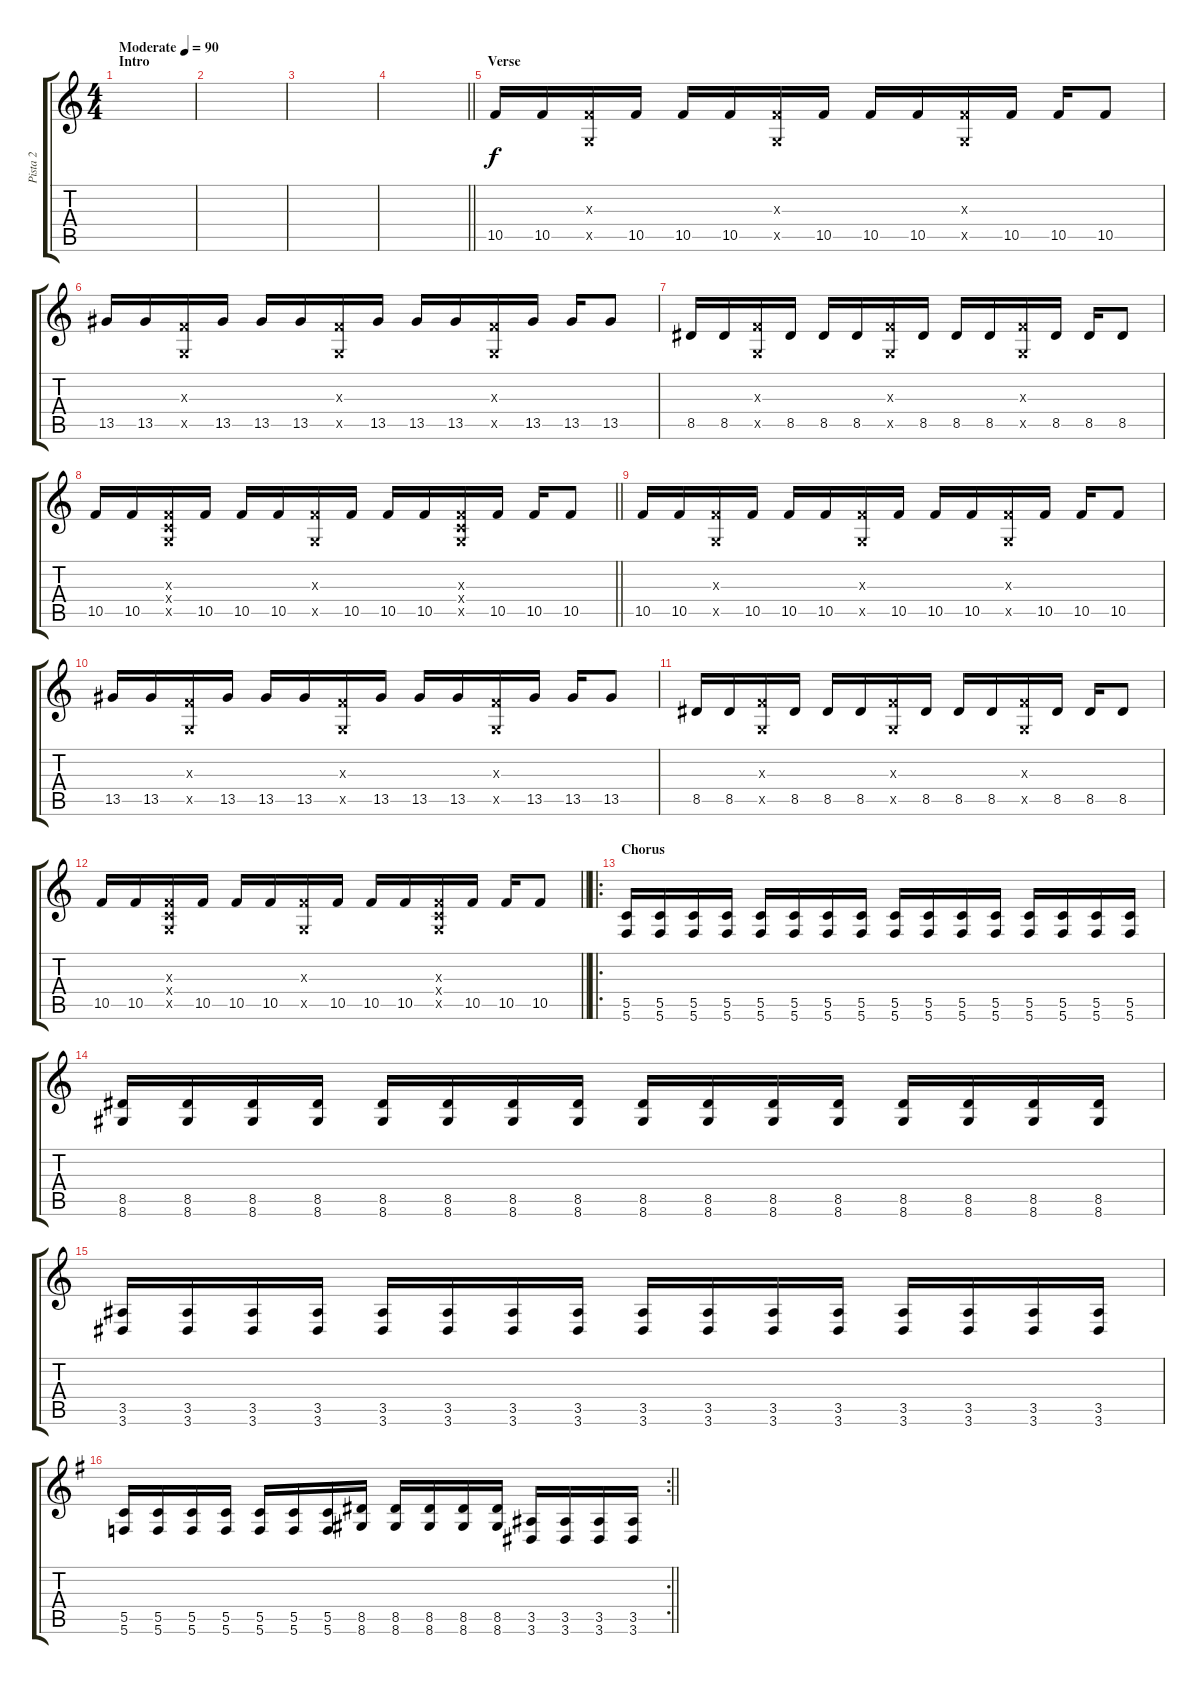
\track ("Pista 2" "Pista 2") {instrument overdrivenguitar}
\staff {score tabs}
\tuning (D4 A3 F3 C3 G2 C2) {hide}
\ts (4 4)
\section ("" "Intro")
\tempo (90 "Moderate")
\clef g2
\ks c
|
|
|
\barLineRight lightlight
|
\section ("" "Verse")
10.5.16 10.5.16 (0.3{x} 0.5{x}).16 10.5.16 10.5.16 10.5.16 (0.3{x} 0.5{x}).16 10.5.16 10.5.16 10.5.16 (0.3{x} 0.5{x}).16 10.5.16 10.5.16 10.5.8 |
13.5.16 13.5.16 (0.3{x} 0.5{x}).16 13.5.16 13.5.16 13.5.16 (0.3{x} 0.5{x}).16 13.5.16 13.5.16 13.5.16 (0.3{x} 0.5{x}).16 13.5.16 13.5.16 13.5.8 |
8.5.16 8.5.16 (0.3{x} 0.5{x}).16 8.5.16 8.5.16 8.5.16 (0.3{x} 0.5{x}).16 8.5.16 8.5.16 8.5.16 (0.3{x} 0.5{x}).16 8.5.16 8.5.16 8.5.8 |
\barLineRight lightlight
10.5.16 10.5.16 (0.3{x} 0.4{x} 0.5{x}).16 10.5.16 10.5.16 10.5.16 (0.3{x} 0.5{x}).16 10.5.16 10.5.16 10.5.16 (0.3{x} 0.4{x} 0.5{x}).16 10.5.16 10.5.16 10.5.8 |
10.5.16 10.5.16 (0.3{x} 0.5{x}).16 10.5.16 10.5.16 10.5.16 (0.3{x} 0.5{x}).16 10.5.16 10.5.16 10.5.16 (0.3{x} 0.5{x}).16 10.5.16 10.5.16 10.5.8 |
13.5.16 13.5.16 (0.3{x} 0.5{x}).16 13.5.16 13.5.16 13.5.16 (0.3{x} 0.5{x}).16 13.5.16 13.5.16 13.5.16 (0.3{x} 0.5{x}).16 13.5.16 13.5.16 13.5.8 |
8.5.16 8.5.16 (0.3{x} 0.5{x}).16 8.5.16 8.5.16 8.5.16 (0.3{x} 0.5{x}).16 8.5.16 8.5.16 8.5.16 (0.3{x} 0.5{x}).16 8.5.16 8.5.16 8.5.8 |
\barLineRight lightlight
10.5.16 10.5.16 (0.3{x} 0.4{x} 0.5{x}).16 10.5.16 10.5.16 10.5.16 (0.3{x} 0.5{x}).16 10.5.16 10.5.16 10.5.16 (0.3{x} 0.4{x} 0.5{x}).16 10.5.16 10.5.16 10.5.8 |
\ro
\section ("" "Chorus")
(5.5 5.6).16 (5.5 5.6).16 (5.5 5.6).16 (5.5 5.6).16 (5.5 5.6).16 (5.5 5.6).16 (5.5 5.6).16 (5.5 5.6).16 (5.5 5.6).16 (5.5 5.6).16 (5.5 5.6).16 (5.5 5.6).16 (5.5 5.6).16 (5.5 5.6).16 (5.5 5.6).16 (5.5 5.6).16 |
(8.5 8.6).16 (8.5 8.6).16 (8.5 8.6).16 (8.5 8.6).16 (8.5 8.6).16 (8.5 8.6).16 (8.5 8.6).16 (8.5 8.6).16 (8.5 8.6).16 (8.5 8.6).16 (8.5 8.6).16 (8.5 8.6).16 (8.5 8.6).16 (8.5 8.6).16 (8.5 8.6).16 (8.5 8.6).16 |
(3.5 3.6).16 (3.5 3.6).16 (3.5 3.6).16 (3.5 3.6).16 (3.5 3.6).16 (3.5 3.6).16 (3.5 3.6).16 (3.5 3.6).16 (3.5 3.6).16 (3.5 3.6).16 (3.5 3.6).16 (3.5 3.6).16 (3.5 3.6).16 (3.5 3.6).16 (3.5 3.6).16 (3.5 3.6).16 |
\rc 2
\barLineRight lightlight
\ks g
(5.5 5.6).16 (5.5 5.6).16 (5.5 5.6).16 (5.5 5.6).16 (5.5 5.6).16 (5.5 5.6).16 (5.5 5.6).16 (8.5 8.6).16 (8.5 8.6).16 (8.5 8.6).16 (8.5 8.6).16 (8.5 8.6).16 (3.5 3.6).16 (3.5 3.6).16 (3.5 3.6).16 (3.5 3.6).16
